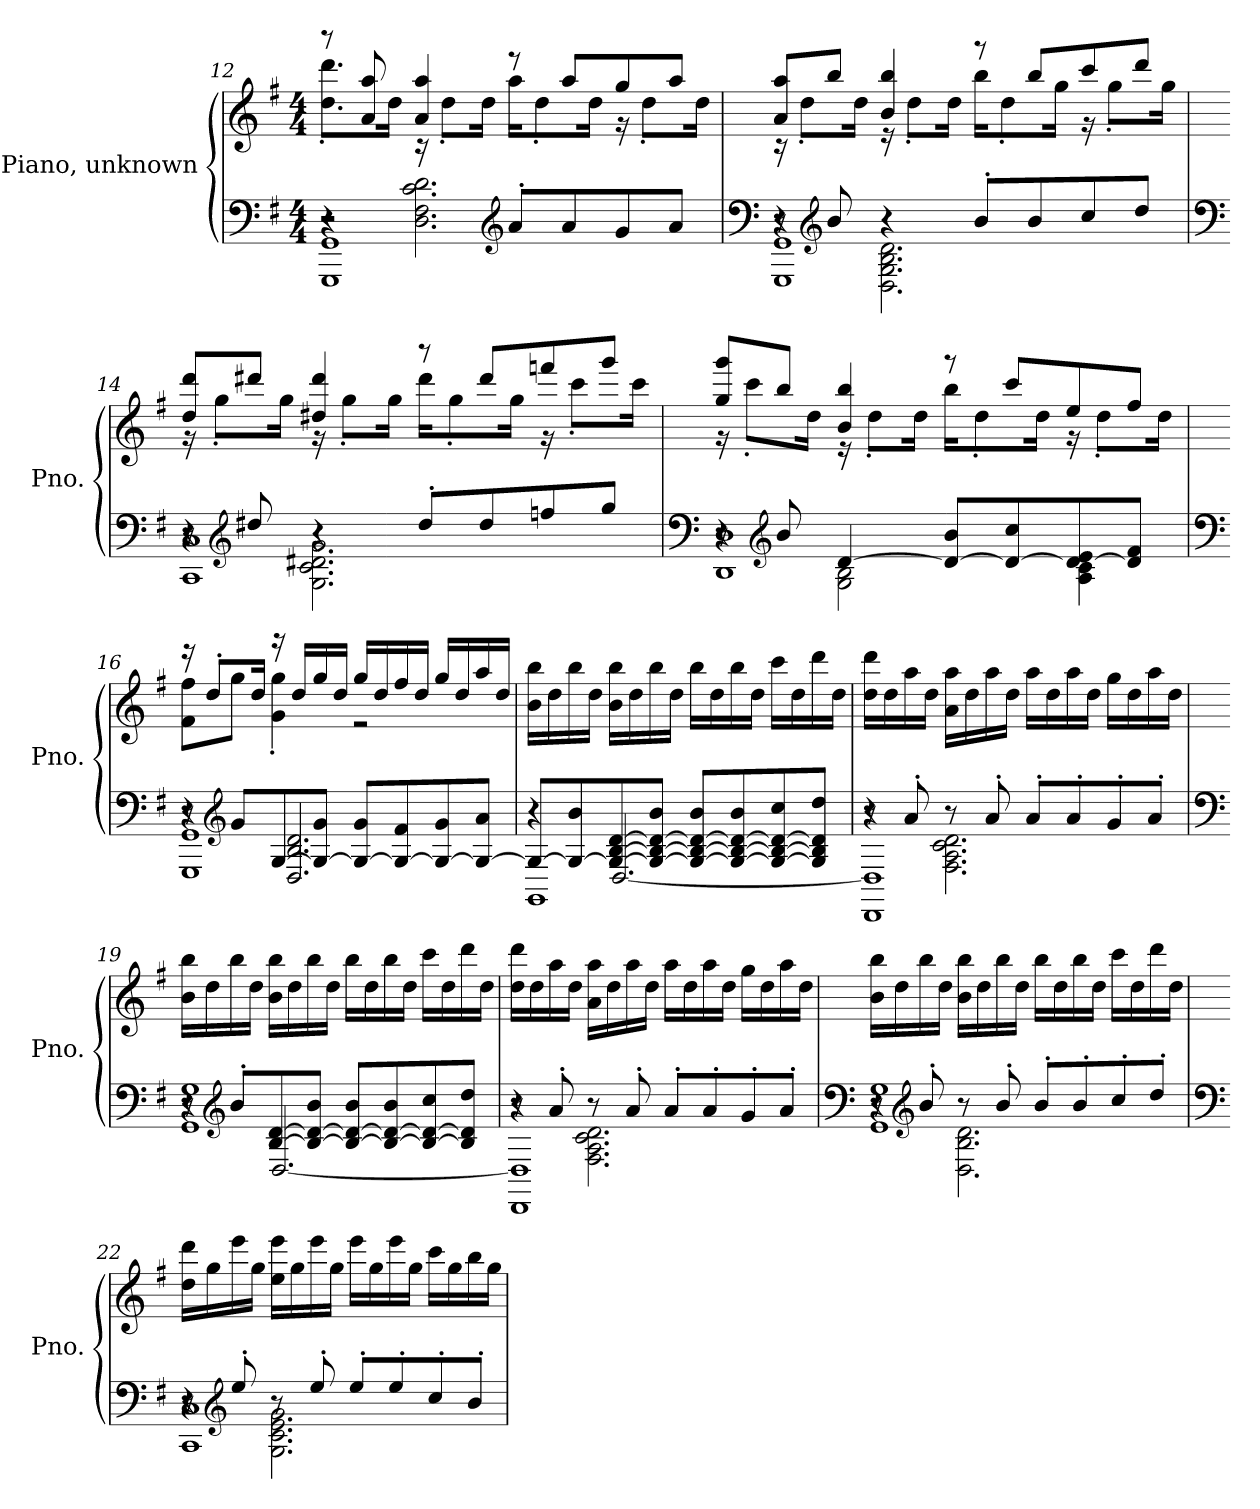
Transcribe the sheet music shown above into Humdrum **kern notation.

**kern	**kern
*part1	*part1
*staff2	*staff1
*I"Piano, unknown	*
*I'Pno.	*
*clefF4	*clefG2
*k[f#]	*k[f#]
*M4/4	*M4/4
=12	=12
*^	*^
*	*^	*	*
2r	4r	1GGG 1GG	8r	8.dd\' 8.ddd\'L
.	.	.	8a/ 8aa/	.
.	.	.	.	16dd\Jk
.	2.D\ 2.F#\ 2.c\ 2.d\	.	4a/ 4aa/	16r
.	.	.	.	8dd'\L
.	.	.	.	16dd\Jk
*clefG2	*	*	*	*
8a'/L	.	.	8r	16aa\KL
.	.	.	.	8dd'\
8a/	.	.	8aa/L	.
.	.	.	.	16dd\Jk
8g/	.	.	8gg/	16r
.	.	.	.	8dd'\L
8a/J	.	.	8aa/J	.
.	.	.	.	16dd\Jk
!!LO:PB:g=z	!!
=13	=13	=13	=13	=13
*clefF4	*	*	*	*
8r	4r	1GGG 1GG	8a/ 8aa/L	16r
.	.	.	.	8dd'\L
*clefG2	*	*	*	*
8b/	.	.	8bb/J	.
.	.	.	.	16dd\Jk
4r	2.D\ 2.G\ 2.B\ 2.d\	.	4b/ 4bb/	16r
.	.	.	.	8dd'\L
.	.	.	.	16dd\Jk
8b'/L	.	.	8r	16bb\KL
.	.	.	.	8dd'\
8b/	.	.	8bb/L	.
.	.	.	.	16gg\Jk
8cc/	.	.	8ccc/	16r
.	.	.	.	8gg'\L
8dd/J	.	.	8ddd/J	.
.	.	.	.	16gg\Jk
=14	=14	=14	=14	=14
*clefF4	*	*	*	*
8r	4r	1CC 1C	8dd/ 8ddd/L	16r
.	.	.	.	8gg'\L
*clefG2	*	*	*	*
8dd#X/	.	.	8ddd#X/J	.
.	.	.	.	16gg\Jk
4r	2.G\ 2.c\ 2.d#X\ 2.g\	.	4dd#X/ 4ddd#/	16r
.	.	.	.	8gg'\L
.	.	.	.	16gg\Jk
8dd#'/L	.	.	8r	16ddd#\KL
.	.	.	.	8gg'\
8dd#/	.	.	8ddd#/L	.
.	.	.	.	16gg\Jk
8ffn/	.	.	8fffn/	16r
.	.	.	.	8ccc'\L
8gg/J	.	.	8ggg/J	.
.	.	.	.	16ccc\Jk
!!LO:LB:g=z	!!
=15	=15	=15	=15	=15
*clefF4	*	*	*	*
8r	4r	1DD 1D	8gg/ 8ggg/L	16r
.	.	.	.	8ccc'\L
*clefG2	*	*	*	*
8b/	.	.	8bb/J	.
.	.	.	.	16dd\Jk
[4d/	2G\ 2B\	.	4b/ 4bb/	16r
.	.	.	.	8dd'\L
.	.	.	.	16dd\Jk
8d/_ 8b/L	.	.	8r	16bb\KL
.	.	.	.	8dd'\
8d/_ 8cc/	.	.	8ccc/L	.
.	.	.	.	16dd\Jk
8d/_ 8e/	4A\ 4c\	.	8ee/	16r
.	.	.	.	8dd'\L
8d/] 8f#/J	.	.	8ff#/J	.
.	.	.	.	16dd\Jk
=16	=16	=16	=16	=16
*clefF4	*	*	*	*
8r	4r	1GGG 1GG	16r	8f#\ 8ff#\L
.	.	.	8dd'/L	.
*clefG2	*	*	*	*
8g/L	.	.	.	8gg\J
.	.	.	16dd/Jk	.
[8G/	2.D/ 2.B/ 2.d/	.	16r	4g\' 4gg\'
.	.	.	16dd/LL	.
8G/_ 8g/J	.	.	16gg/	.
.	.	.	16dd/JJ	.
8G/_ 8g/L	.	.	16gg/LL	2r
.	.	.	16dd/	.
8G/_ 8f#/	.	.	16ff#/	.
.	.	.	16dd/JJ	.
8G/_ 8g/	.	.	16gg/LL	.
.	.	.	16dd/	.
8G/_ 8a/J	.	.	16aa/	.
.	.	.	16dd/JJ	.
*	*	*	*v	*v
!!LO:LB:g=z
=17	=17	=17	=17
8G/L_	4r	1GG	16b\ 16bb\LL
.	.	.	16dd\
8G/_ 8b/	.	.	16bb\
.	.	.	16dd\JJ
8G/_ [8B/ [8d/	[2.D/	.	16b\ 16bb\LL
.	.	.	16dd\
8G/_ 8B/_ 8d/_ 8b/J	.	.	16bb\
.	.	.	16dd\JJ
8G/_ 8B/_ 8d/_ 8b/L	.	.	16bb\LL
.	.	.	16dd\
8G/_ 8B/_ 8d/_ 8b/	.	.	16bb\
.	.	.	16dd\JJ
8G/_ 8B/_ 8d/_ 8cc/	.	.	16ccc\LL
.	.	.	16dd\
8G/] 8B/] 8d/] 8dd/J	.	.	16ddd\
.	.	.	16dd\JJ
=18	=18	=18	=18
*	*	*^	*
8r	4r	1D]	1DD	16dd\ 16ddd\LL
.	.	.	.	16dd\
8a'/	.	.	.	16aa\
.	.	.	.	16dd\JJ
8r	2.F#\ 2.A\ 2.c\ 2.d\	.	.	16a\ 16aa\LL
.	.	.	.	16dd\
8a'/	.	.	.	16aa\
.	.	.	.	16dd\JJ
8a'/L	.	.	.	16aa\LL
.	.	.	.	16dd\
8a'/	.	.	.	16aa\
.	.	.	.	16dd\JJ
8g'/	.	.	.	16gg\LL
.	.	.	.	16dd\
8a'/J	.	.	.	16aa\
.	.	.	.	16dd\JJ
*v	*v	*v	*v	*
!!LO:LB:g=z
=19	=19
*clefF4	*
*^	*
*	*^	*
8r	4r	1GG 1G	16b\ 16bb\LL
.	.	.	16dd\
*clefG2	*	*	*
8b'/L	.	.	16bb\
.	.	.	16dd\JJ
[8B/ [8d/	[2.D/	.	16b\ 16bb\LL
.	.	.	16dd\
8B/_ 8d/_ 8b/J	.	.	16bb\
.	.	.	16dd\JJ
8B/_ 8d/_ 8b/L	.	.	16bb\LL
.	.	.	16dd\
8B/_ 8d/_ 8b/	.	.	16bb\
.	.	.	16dd\JJ
8B/_ 8d/_ 8cc/	.	.	16ccc\LL
.	.	.	16dd\
8B/] 8d/] 8dd/J	.	.	16ddd\
.	.	.	16dd\JJ
=20	=20	=20	=20
*	*	*^	*
8r	4r	1D]	1DD	16dd\ 16ddd\LL
.	.	.	.	16dd\
8a'/	.	.	.	16aa\
.	.	.	.	16dd\JJ
8r	2.F#\ 2.A\ 2.c\ 2.d\	.	.	16a\ 16aa\LL
.	.	.	.	16dd\
8a'/	.	.	.	16aa\
.	.	.	.	16dd\JJ
8a'/L	.	.	.	16aa\LL
.	.	.	.	16dd\
8a'/	.	.	.	16aa\
.	.	.	.	16dd\JJ
8g'/	.	.	.	16gg\LL
.	.	.	.	16dd\
8a'/J	.	.	.	16aa\
.	.	.	.	16dd\JJ
*v	*v	*v	*v	*
!!LO:LB:g=z
=21	=21
*clefF4	*
*^	*
*	*^	*
8r	4r	1GG 1G	16b\ 16bb\LL
.	.	.	16dd\
*clefG2	*	*	*
8b'/	.	.	16bb\
.	.	.	16dd\JJ
8r	2.D\ 2.B\ 2.d\	.	16b\ 16bb\LL
.	.	.	16dd\
8b'/	.	.	16bb\
.	.	.	16dd\JJ
8b'/L	.	.	16bb\LL
.	.	.	16dd\
8b'/	.	.	16bb\
.	.	.	16dd\JJ
8cc'/	.	.	16ccc\LL
.	.	.	16dd\
8dd'/J	.	.	16ddd\
.	.	.	16dd\JJ
=22	=22	=22	=22
*clefF4	*	*	*
8r	4r	1CC 1C	16dd\ 16ddd\LL
.	.	.	16gg\
*clefG2	*	*	*
8ee'/	.	.	16eee\
.	.	.	16gg\JJ
8r	2.G\ 2.c\ 2.e\ 2.g\	.	16ee\ 16eee\LL
.	.	.	16gg\
8ee'/	.	.	16eee\
.	.	.	16gg\JJ
8ee'/L	.	.	16eee\LL
.	.	.	16gg\
8ee'/	.	.	16eee\
.	.	.	16gg\JJ
8cc'/	.	.	16ccc\LL
.	.	.	16gg\
8b'/J	.	.	16bb\
.	.	.	16gg\JJ
*v	*v	*v	*
=	=
*-	*-
